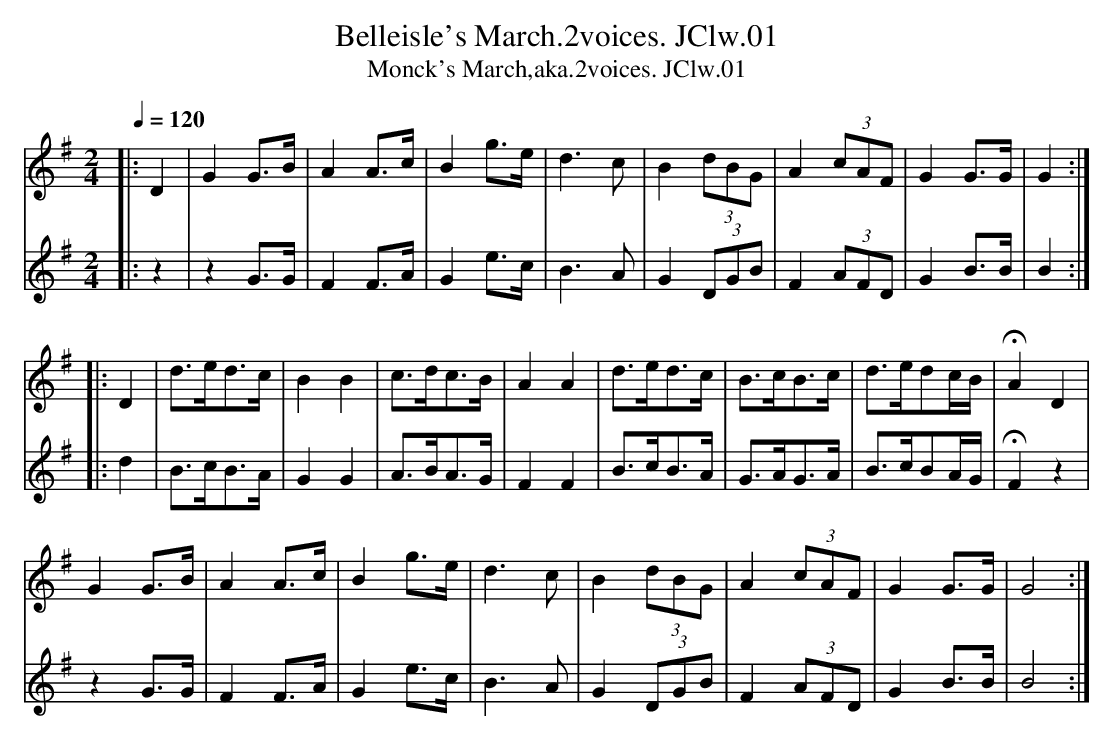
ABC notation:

X:1
T:Belleisle's March.2voices. JClw.01
T:Monck's March,aka.2voices. JClw.01
L:1/8
M:2/4
Q:1/4=120
K:G
[V:1]|:D2|G2G>B|A2A>c|B2g>e|d3c|B2(3dBG|A2(3cAF|G2G>G|G2:|
[V:2]|:z2|z2G>G|F2F>A|G2e>c|B3A|G2(3DGB|F2(3AFD|G2B>B|B2:|
[V:1]|:D2|d>ed>c|B2B2|c>dc>B|A2A2|d>ed>c|B>cB>c|d>edc/B/|HA2D2|
[V:2]|:d2|B>cB>A|G2G2|A>BA>G|F2F2|B>cB>A|G>AG>A|B>cBA/G/|HF2z2|
[V:1] G2G>B|A2A>c|B2g>e|d3c|B2(3dBG|A2(3cAF|G2G>G|G4:|
[V:2] z2G>G|F2F>A|G2e>c|B3A|G2(3DGB|F2(3AFD|G2B>B|B4:|
